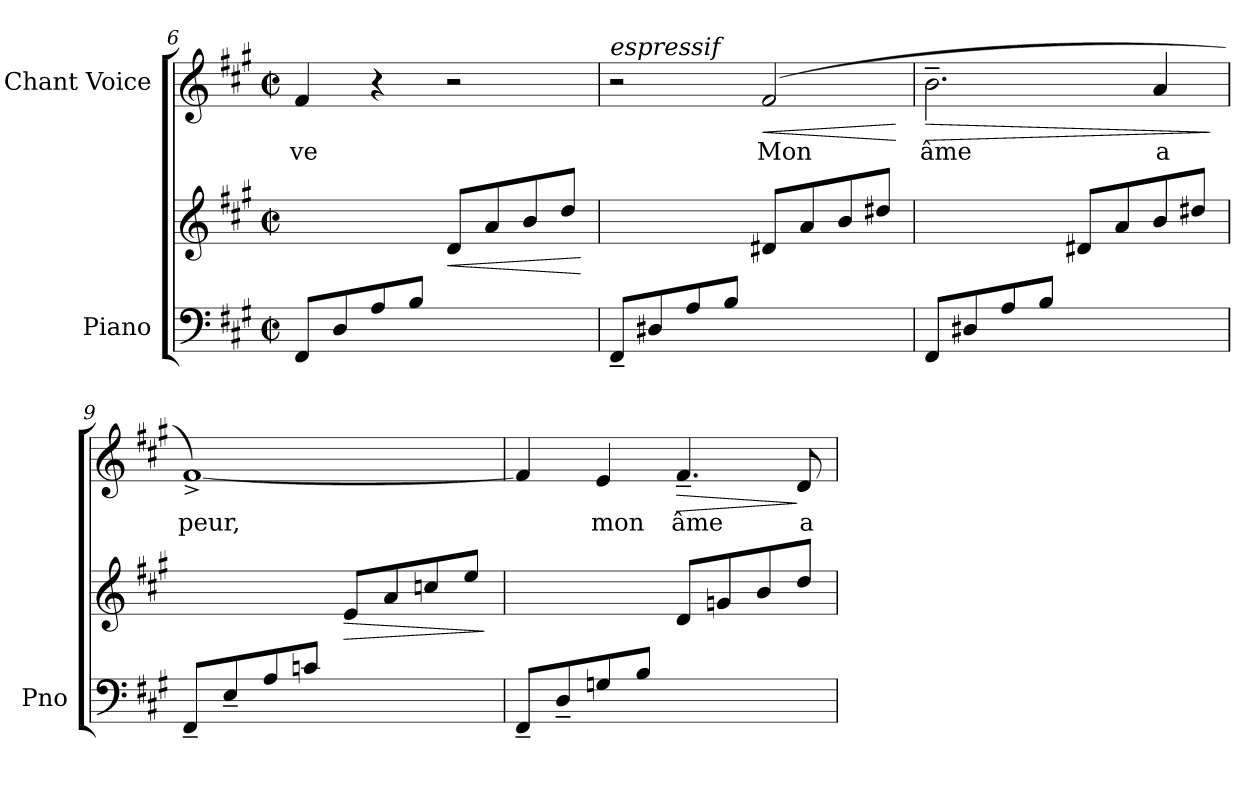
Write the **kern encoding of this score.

**kern	**kern	**dynam	**kern	**text	**dynam
*part2	*part2	*part2	*part1	*part1	*part1
*staff3	*staff2	*staff2/3	*staff1	*staff1	*staff1
*I"Piano	*	*	*I"Chant Voice	*	*
*I'Pno	*	*	*	*	*
*clefF4	*clefG2	*	*clefG2	*	*
*k[f#c#g#]	*k[f#c#g#]	*	*k[f#c#g#]	*	*
*M2/2	*M2/2	*	*M2/2	*	*
*met(c|)	*met(c|)	*	*met(c|)	*	*
=6	=6	=6	=6	=6	=6
*	*^	*	*	*	*
(8FF#/L	1ryy	2ryy	.	4f#/	-ve	.
8D/	.	.	.	.	.	.
8A/	.	.	.	4r	.	.
8B/J	.	.	.	.	.	.
!	!	!	!LO:HP:b	!	!	!
2ryy	.	8d/L	<	2r	.	.
.	.	8a/	.	.	.	.
.	.	8b/	.	.	.	.
.	.	8dd/J)	.	.	.	.
*	*v	*v	*	*	*	*
.	.	[	.	.	.
=7	=7	=7	=7	=7	=7
*	*^	*	*	*	*
!	!	!	!	!LO:TX:i:t=espressif	!	!
(8FF#~/L	1ryy	2ryy	.	2r	.	.
8D#X/	.	.	.	.	.	.
8A/	.	.	.	.	.	.
8B/J	.	.	.	.	.	.
!	!	!	!	!	!	!LO:HP:b
2ryy	.	8d#X/L	.	(2f#/	Mon	<
.	.	8a/	.	.	.	.
.	.	8b/	.	.	.	.
.	.	8dd#X/J)	.	.	.	.
*	*v	*v	*	*	*	*
.	.	.	.	.	[
=8	=8	=8	=8	=8	=8
*	*^	*	*	*	*
!	!	!	!	!	!	!LO:HP:b
(8FF#/L	1ryy	2ryy	.	2.b~\	âme	>
8D#X/	.	.	.	.	.	.
8A/	.	.	.	.	.	.
8B/J	.	.	.	.	.	.
2ryy	.	8d#X/L	.	.	.	.
.	.	8a/	.	.	.	.
.	.	8b/	.	4a/	a	.
.	.	8dd#X/J)	.	.	.	.
*	*v	*v	*	*	*	*
.	.	.	.	.	]
=9	=9	=9	=9	=9	=9
*	*^	*	*	*	*
(8FF#~/L	1ryy	2ryy	.	[1f#^>)	peur,	.
8E~/	.	.	.	.	.	.
8A/	.	.	.	.	.	.
8cn/J	.	.	.	.	.	.
!	!	!	!LO:HP:b	!	!	!
2ryy	.	8e/L	>	.	.	.
.	.	8a/	.	.	.	.
.	.	8ccn/	.	.	.	.
.	.	8ee/J)	.	.	.	.
*	*v	*v	*	*	*	*
.	.	]	.	.	.
=10	=10	=10	=10	=10	=10
*	*^	*	*	*	*
(8FF#~/L	1ryy	2ryy	.	4f#/]	.	.
8D~/	.	.	.	.	.	.
8Gn/	.	.	.	4e/	mon	.
8B/J	.	.	.	.	.	.
!	!	!	!	!	!	!LO:HP:b
2ryy	.	8d/L	.	4.f#~>/	âme	>
.	.	8gn/	.	.	.	.
.	.	8b/	.	.	.	.
.	.	8dd/J)	.	8d/	a	]
*	*v	*v	*	*	*	*
=	=	=	=	=	=
*-	*-	*-	*-	*-	*-
